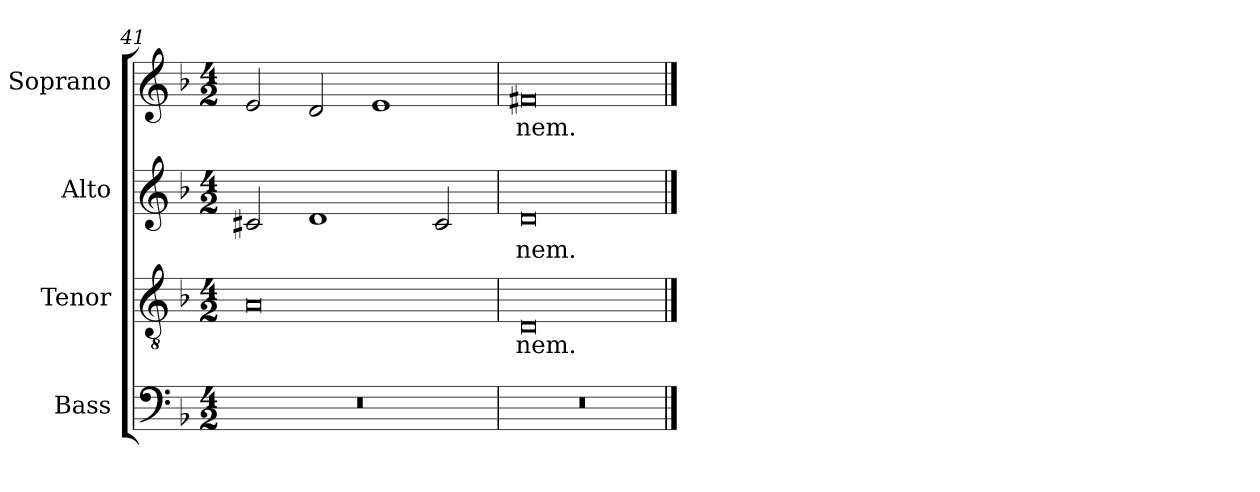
**kern	**kern	**text	**kern	**text	**kern	**text
*part4	*part3	*part3	*part2	*part2	*part1	*part1
*staff4	*staff3	*staff3	*staff2	*staff2	*staff1	*staff1
*I"Bass	*I"Tenor	*	*I"Alto	*	*I"Soprano	*
*I'B.	*I'T.	*	*I'A.	*	*I'S.	*
*clefF4	*clefGv2	*	*clefG2	*	*clefG2	*
*	*ITrd7c12	*	*	*	*	*
*k[b-]	*k[b-]	*	*k[b-]	*	*k[b-]	*
*F:	*F:	*	*F:	*	*F:	*
*M4/2	*M4/2	*	*M4/2	*	*M4/2	*
=41	=41	=41	=41	=41	=41	=41
!LO:N:vis=1	!	!	!	!	!	!
0r	0AAi	.	2c#Xi/	.	2ei/	.
.	.	.	1di	.	2di/	.
.	.	.	.	.	1ei	.
.	.	.	2c#i/	.	.	.
=42	=42	=42	=42	=42	=42	=42
!LO:N:vis=1	!	!	!	!	!	!
!	!	!LO:LY:b:color=#000000	!	!	!	!
!	!	!	!	!LO:LY:b:color=#000000	!	!
!	!	!	!	!	!	!LO:LY:b:color=#000000
0r	0DDi	-nem.	0di	-nem.	0f#Xi	-nem.
==	==	==	==	==	==	==
*-	*-	*-	*-	*-	*-	*-
